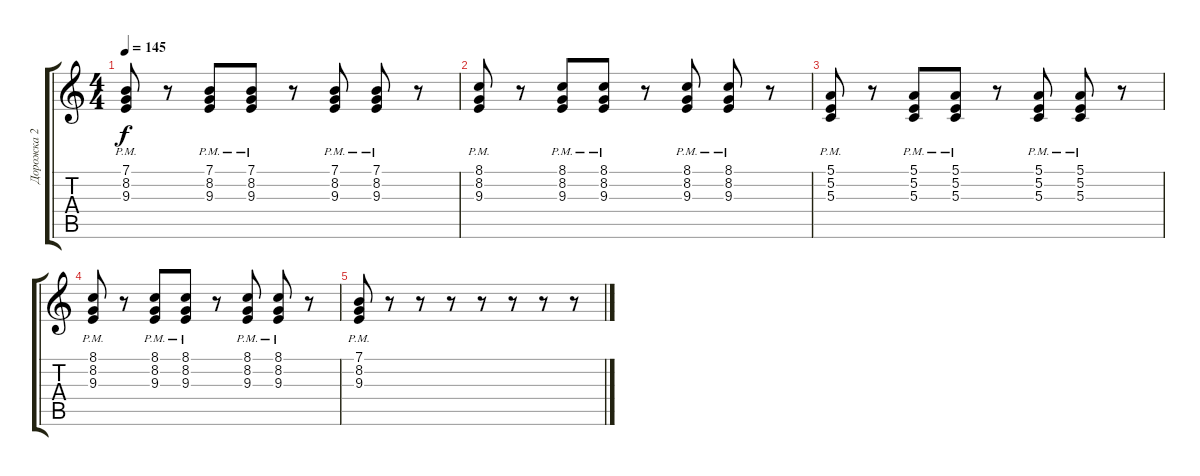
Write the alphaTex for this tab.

\track ("Дорожка 2" "Дорожка 2") {instrument harmonica}
\staff {score tabs}
\tuning (E4 B3 G3 D3 A2 E2) {hide}
\ts (4 4)
\tempo 145
\clef g2
\ks c
(7.1{pm} 8.2{pm} 9.3{pm}).8{dy f} r.8 (7.1{pm} 8.2{pm} 9.3{pm}).8 (7.1{pm} 8.2{pm} 9.3{pm}).8 r.8 (7.1{pm} 8.2{pm} 9.3{pm}).8 (7.1{pm} 8.2{pm} 9.3{pm}).8 r.8 |
(8.1{pm} 8.2{pm} 9.3{pm}).8 r.8 (8.1{pm} 8.2{pm} 9.3{pm}).8 (8.1{pm} 8.2{pm} 9.3{pm}).8 r.8 (8.1{pm} 8.2{pm} 9.3{pm}).8 (8.1{pm} 8.2{pm} 9.3{pm}).8 r.8 |
(5.1{pm} 5.2{pm} 5.3{pm}).8 r.8 (5.1{pm} 5.2{pm} 5.3{pm}).8 (5.1{pm} 5.2{pm} 5.3{pm}).8 r.8 (5.1{pm} 5.2{pm} 5.3{pm}).8 (5.1{pm} 5.2{pm} 5.3{pm}).8 r.8 |
(8.1{pm} 8.2{pm} 9.3{pm}).8 r.8 (8.1{pm} 8.2{pm} 9.3{pm}).8 (8.1{pm} 8.2{pm} 9.3{pm}).8 r.8 (8.1{pm} 8.2{pm} 9.3{pm}).8 (8.1{pm} 8.2{pm} 9.3{pm}).8 r.8 |
(7.1{pm} 8.2{pm} 9.3{pm}).8 r.8 r.8 r.8 r.8 r.8 r.8 r.8
